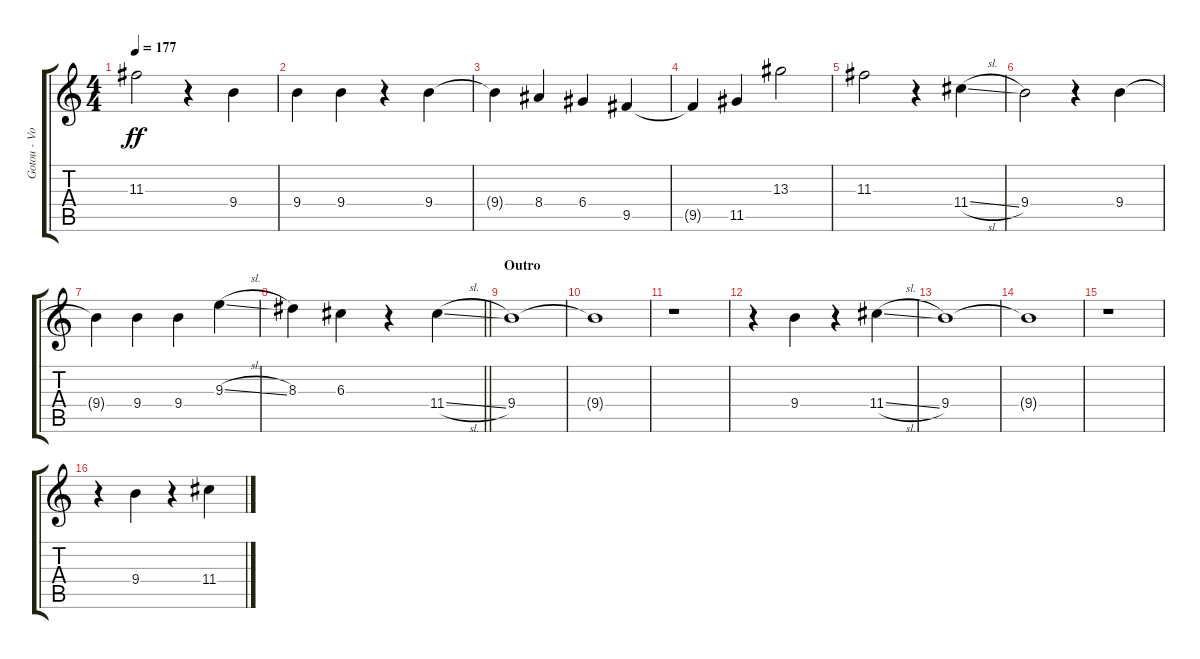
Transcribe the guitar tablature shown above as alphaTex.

\track ("Gotou - Vocals" "Gotou - Vo") {instrument contrabass}
\staff {score tabs}
\tuning (E4 B3 G3 D3 A2 E2) {hide}
\ts (4 4)
\tempo 177
\clef g2
\ks c
11.3.2{dy ff} r.4 9.4.4 |
9.4.4 9.4.4 r.4 9.4.4 |
9.4{t}.4 8.4.4 6.4.4 9.5.4 |
9.5{t}.4 11.5.4 13.3.2 |
11.3.2 r.4 11.4{sl}.4 |
9.4.2 r.4 9.4.4 |
9.4{t}.4 9.4.4 9.4.4 9.3{sl}.4 |
\barLineRight lightlight
8.3.4 6.3.4 r.4 11.4{sl}.4 |
\section ("" "Outro")
9.4.1{volume 14} |
9.4{t}.1 |
r.1 |
r.4 9.4.4 r.4 11.4{sl}.4 |
9.4.1{volume 14} |
9.4{t}.1 |
r.1 |
r.4 9.4.4 r.4 11.4{sl}.4
